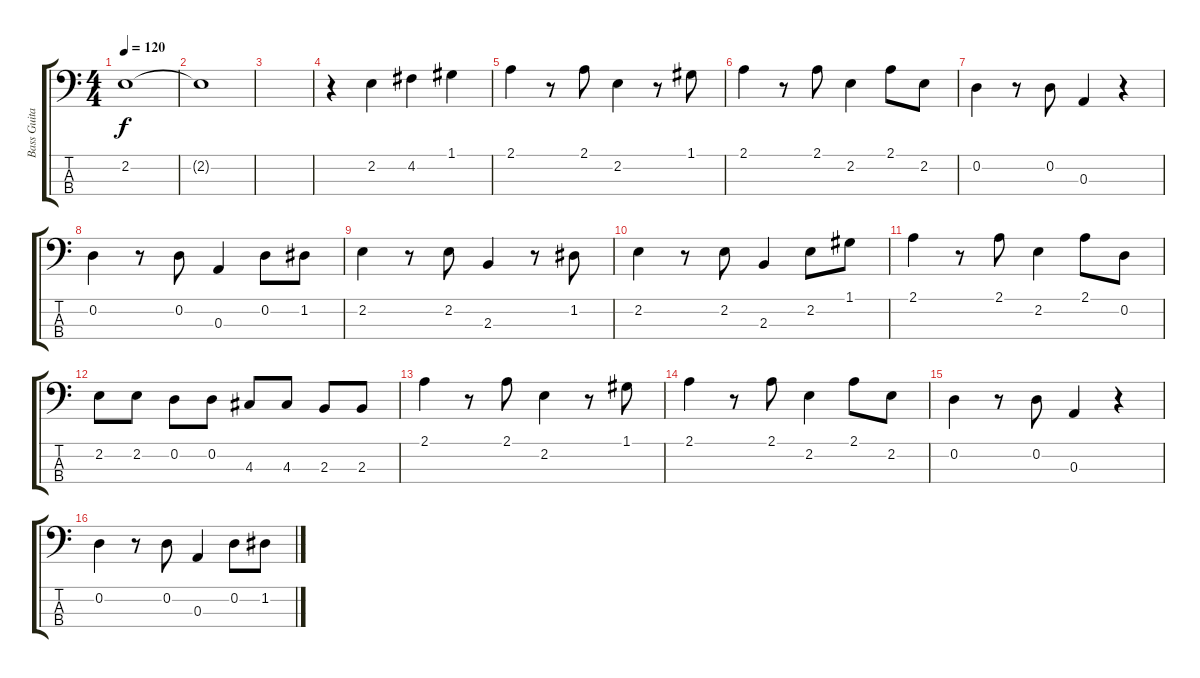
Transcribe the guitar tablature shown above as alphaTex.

\track ("Bass Guitar" "Bass Guita") {instrument electricbassfinger}
\staff {score tabs}
\tuning (G2 D2 A1 E1) {hide}
\ts (4 4)
\tempo 120
\clef f4
\ks c
2.2.1{dy f} |
2.2{t}.1 |
|
r.4 2.2.4 4.2.4 1.1.4 |
2.1.4 r.8 2.1.8 2.2.4 r.8 1.1.8 |
2.1.4 r.8 2.1.8 2.2.4 2.1.8 2.2.8 |
0.2.4 r.8 0.2.8 0.3.4 r.4 |
0.2.4 r.8 0.2.8 0.3.4 0.2.8 1.2.8 |
2.2.4 r.8 2.2.8 2.3.4 r.8 1.2.8 |
2.2.4 r.8 2.2.8 2.3.4 2.2.8 1.1.8 |
2.1.4 r.8 2.1.8 2.2.4 2.1.8 0.2.8 |
2.2.8 2.2.8 0.2.8 0.2.8 4.3.8 4.3.8 2.3.8 2.3.8 |
2.1.4 r.8 2.1.8 2.2.4 r.8 1.1.8 |
2.1.4 r.8 2.1.8 2.2.4 2.1.8 2.2.8 |
0.2.4 r.8 0.2.8 0.3.4 r.4 |
0.2.4 r.8 0.2.8 0.3.4 0.2.8 1.2.8
